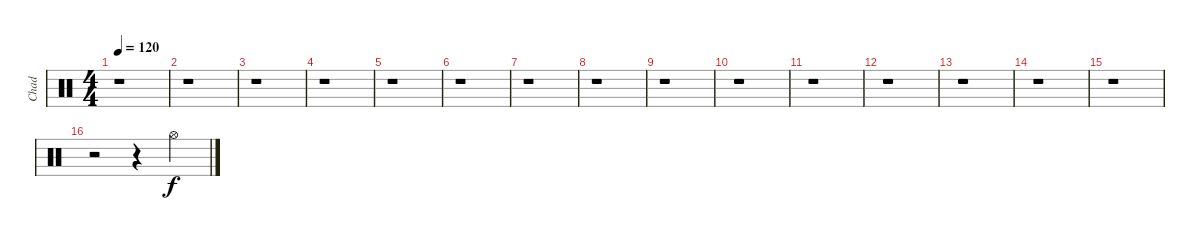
\track ("Chad" "Chad") {instrument percussion}
\staff {score}
\articulation defaults
\ts (4 4)
\tempo 120
\clef neutral
\ks c
r.1{dy f} |
r.1 |
r.1 |
r.1 |
r.1 |
r.1 |
r.1 |
r.1 |
r.1 |
r.1 |
r.1 |
r.1 |
r.1 |
r.1 |
r.1 |
r.2 r.4 "Hi-Hat (open)".4
